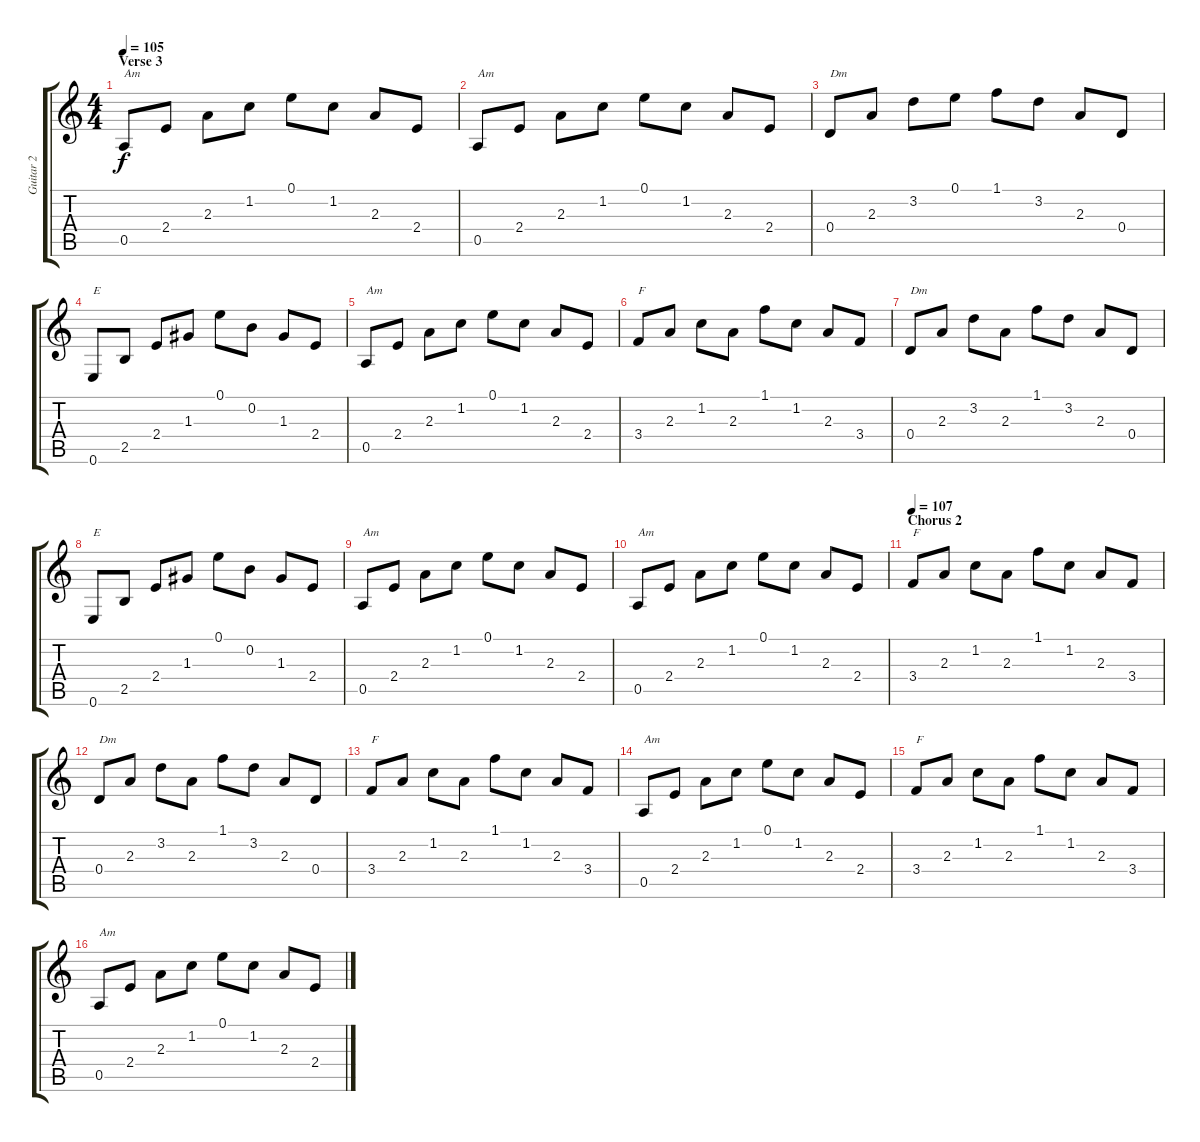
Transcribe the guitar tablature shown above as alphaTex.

\track ("Guitar 2" "Guitar 2") {instrument acousticguitarsteel}
\staff {score tabs}
\tuning (E4 B3 G3 D3 A2 E2) {hide}
\ts (4 4)
\section ("" "Verse 3")
\tempo 105
\clef g2
\ks c
0.5.8{txt "Am" dy f volume 12} 2.4.8 2.3.8 1.2.8 0.1.8 1.2.8 2.3.8 2.4.8 |
0.5.8{txt "Am"} 2.4.8 2.3.8 1.2.8 0.1.8 1.2.8 2.3.8 2.4.8 |
0.4.8{txt "Dm"} 2.3.8 3.2.8 0.1.8 1.1.8 3.2.8 2.3.8 0.4.8 |
0.6.8{txt "E"} 2.5.8 2.4.8 1.3.8 0.1.8 0.2.8 1.3.8 2.4.8 |
0.5.8{txt "Am"} 2.4.8 2.3.8 1.2.8 0.1.8 1.2.8 2.3.8 2.4.8 |
3.4.8{txt "F"} 2.3.8 1.2.8 2.3.8 1.1.8 1.2.8 2.3.8 3.4.8 |
0.4.8{txt "Dm"} 2.3.8 3.2.8 2.3.8 1.1.8 3.2.8 2.3.8 0.4.8 |
0.6.8{txt "E"} 2.5.8 2.4.8 1.3.8 0.1.8 0.2.8 1.3.8 2.4.8 |
0.5.8{txt "Am"} 2.4.8 2.3.8 1.2.8 0.1.8 1.2.8 2.3.8 2.4.8 |
0.5.8{txt "Am"} 2.4.8 2.3.8 1.2.8 0.1.8 1.2.8 2.3.8 2.4.8 |
\section ("" "Chorus 2")
\tempo 107
3.4.8{txt "F"} 2.3.8 1.2.8 2.3.8 1.1.8 1.2.8 2.3.8 3.4.8 |
0.4.8{txt "Dm"} 2.3.8 3.2.8 2.3.8 1.1.8 3.2.8 2.3.8 0.4.8 |
3.4.8{txt "F"} 2.3.8 1.2.8 2.3.8 1.1.8 1.2.8 2.3.8 3.4.8 |
0.5.8{txt "Am"} 2.4.8 2.3.8 1.2.8 0.1.8 1.2.8 2.3.8 2.4.8 |
3.4.8{txt "F"} 2.3.8 1.2.8 2.3.8 1.1.8 1.2.8 2.3.8 3.4.8 |
0.5.8{txt "Am"} 2.4.8 2.3.8 1.2.8 0.1.8 1.2.8 2.3.8 2.4.8
